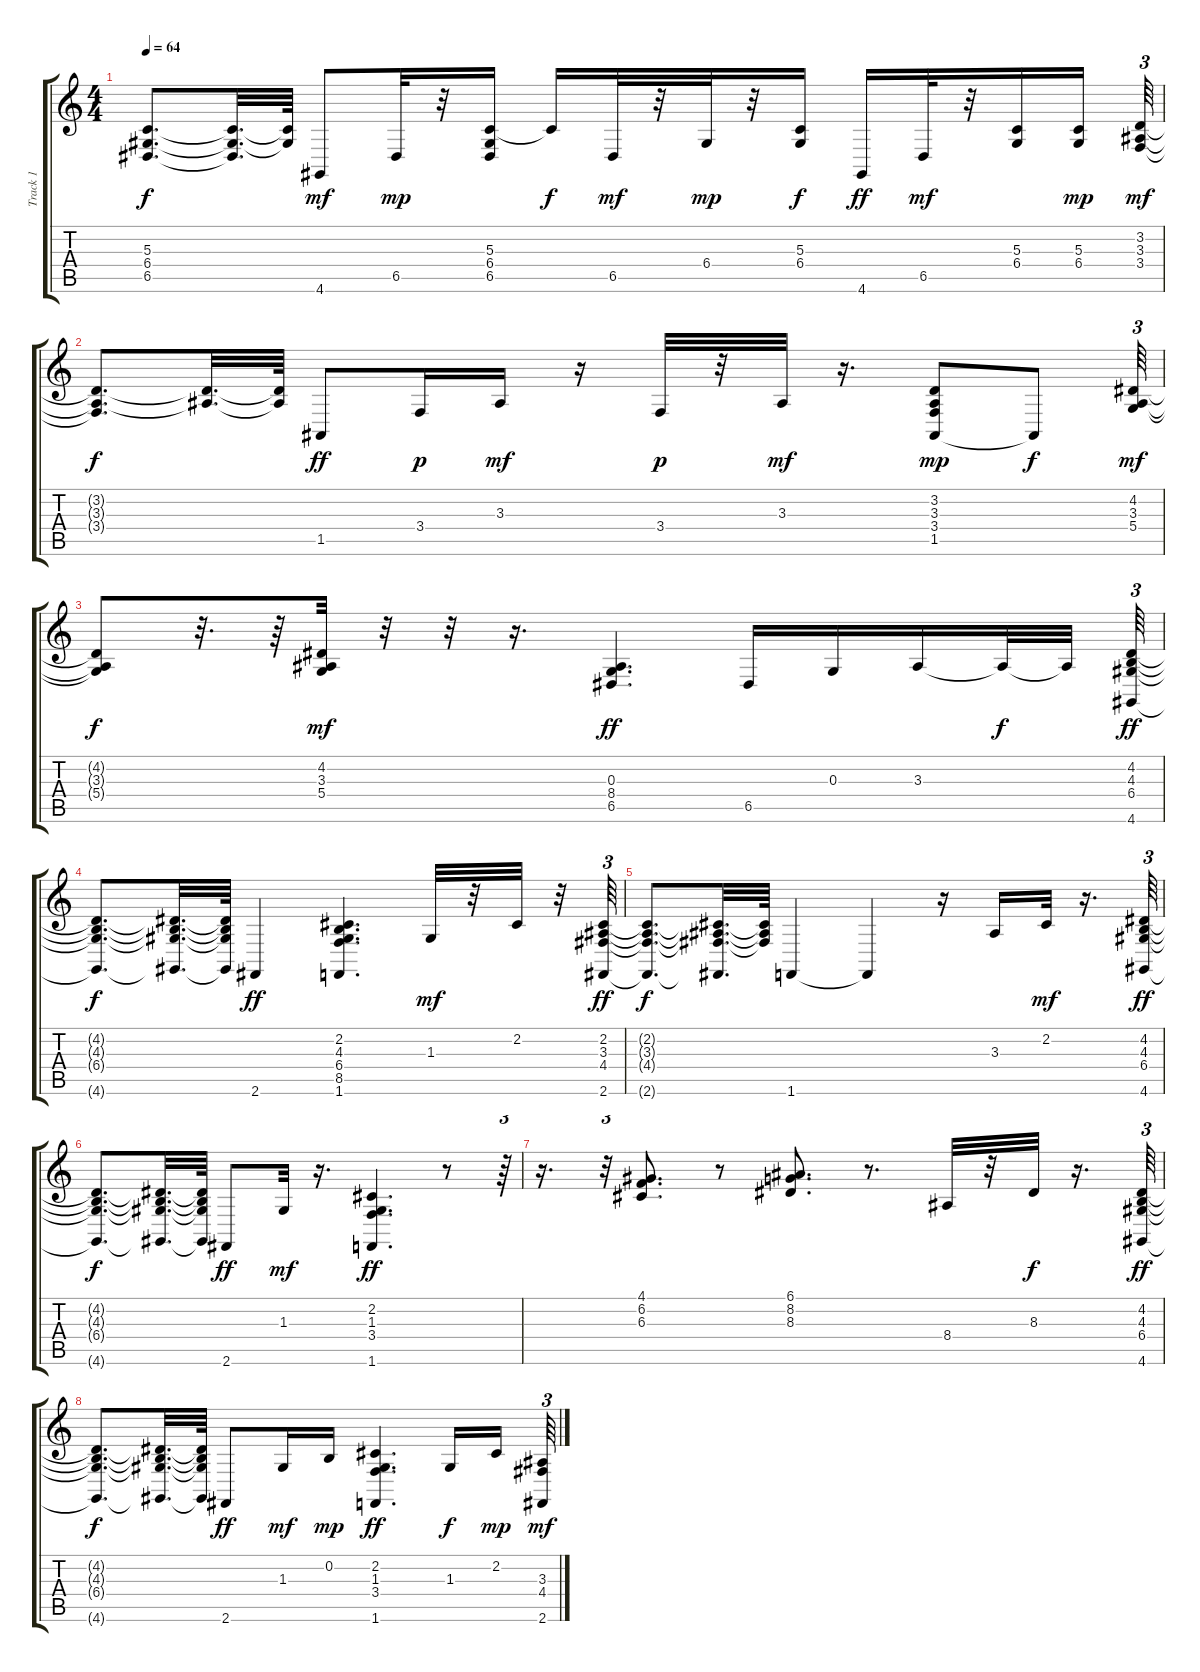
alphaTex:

\track ("Track 1" "Track 1") {instrument acousticgrandpiano}
\staff {score tabs}
\tuning (E4 B3 G3 D3 A2 E2) {hide}
\ts (4 4)
\tempo 64
\clef g2
\ks c
(5.3{t} 6.4{t} 6.5{t}).8{d dy f} (5.3{t} 6.4{t} 6.5{t}).32{d} (5.3{t} 6.4{t}).64 4.6.8{dy mf} 6.5.32{dy mp} r.32 (5.3 6.4 6.5).16 5.3{t}.16{dy f} 6.5.32{dy mf} r.32 6.4.32{dy mp} r.32 (5.3 6.4).16{dy f} 4.6.16{dy ff} 6.5.32{dy mf} r.32 (5.3 6.4).16 (5.3 6.4).16{dy mp} (3.2 3.3 3.4).64{tu (3 2) dy mf} |
(3.2{t} 3.3{t} 3.4{t}).8{d dy f} (3.2{t} 3.3{t}).32{d} (3.2{t} 3.3{t}).64 1.5.8{dy ff} 3.4.16{dy p} 3.3.16{dy mf} r.16 3.4.32{dy p} r.32 3.3.32{dy mf} r.16{d} (3.2 3.3 3.4 1.5).8{dy mp} 1.5{t}.8{dy f} (4.2 3.3 5.4).64{tu (3 2) dy mf} |
(4.2{t} 3.3{t} 5.4{t}).8{dy f} r.32{d} r.64 (4.2 3.3 5.4).32{dy mf} r.32 r.32 r.16{d} (0.3 8.4 6.5).4{d dy ff} 6.5.16 0.3.16 3.3.16 3.3{t}.32{dy f} 3.3{t}.32 (4.2 4.3 6.4 4.6).64{tu (3 2) dy ff} |
(4.2{t} 4.3{t} 6.4{t} 4.6{t}).8{d dy f} (4.2{t} 4.3{t} 6.4{t} 4.6{t}).32{d} (4.2{t} 4.3{t} 6.4{t} 4.6{t}).64 2.6.4{dy ff} (2.2 4.3 6.4 8.5 1.6).4{d} 1.3.32{dy mf} r.32 2.2.32 r.32 (2.2 3.3 4.4 2.6).64{tu (3 2) dy ff} |
(2.2{t} 3.3{t} 4.4{t} 2.6{t}).8{d dy f} (2.2{t} 3.3{t} 4.4{t} 2.6{t}).32{d} (2.2{t} 3.3{t} 4.4{t}).64 1.6.4 1.6{t}.4 r.16 3.3.16 2.2.32{dy mf} r.16{d} (4.2 4.3 6.4 4.6).64{tu (3 2) dy ff} |
(4.2{t} 4.3{t} 6.4{t} 4.6{t}).8{d dy f} (4.2{t} 4.3{t} 6.4{t} 4.6{t}).32{d} (4.2{t} 4.3{t} 6.4{t} 4.6{t}).64 2.6.8{dy ff} 1.3.32{dy mf} r.16{d} (2.2 1.3 3.4 1.6).4{d dy ff} r.8 r.64{tu (3 2)} |
r.16{d} r.32{tu (3 2)} (4.1 6.2 6.3).8{d} r.8 (6.1 8.2 8.3).8{d} r.8{d} 8.4.32 r.32 8.3.32{dy f} r.16{d} (4.2 4.3 6.4 4.6).64{tu (3 2) dy ff} |
(4.2{t} 4.3{t} 6.4{t} 4.6{t}).8{d dy f} (4.2{t} 4.3{t} 6.4{t} 4.6{t}).32{d} (4.2{t} 4.3{t} 6.4{t} 4.6{t}).64 2.6.8{dy ff} 1.3.16{dy mf} 0.2.16{dy mp} (2.2 1.3 3.4 1.6).4{d dy ff} 1.3.16{dy f} 2.2.16{dy mp} (3.3 4.4 2.6).64{tu (3 2) dy mf}
